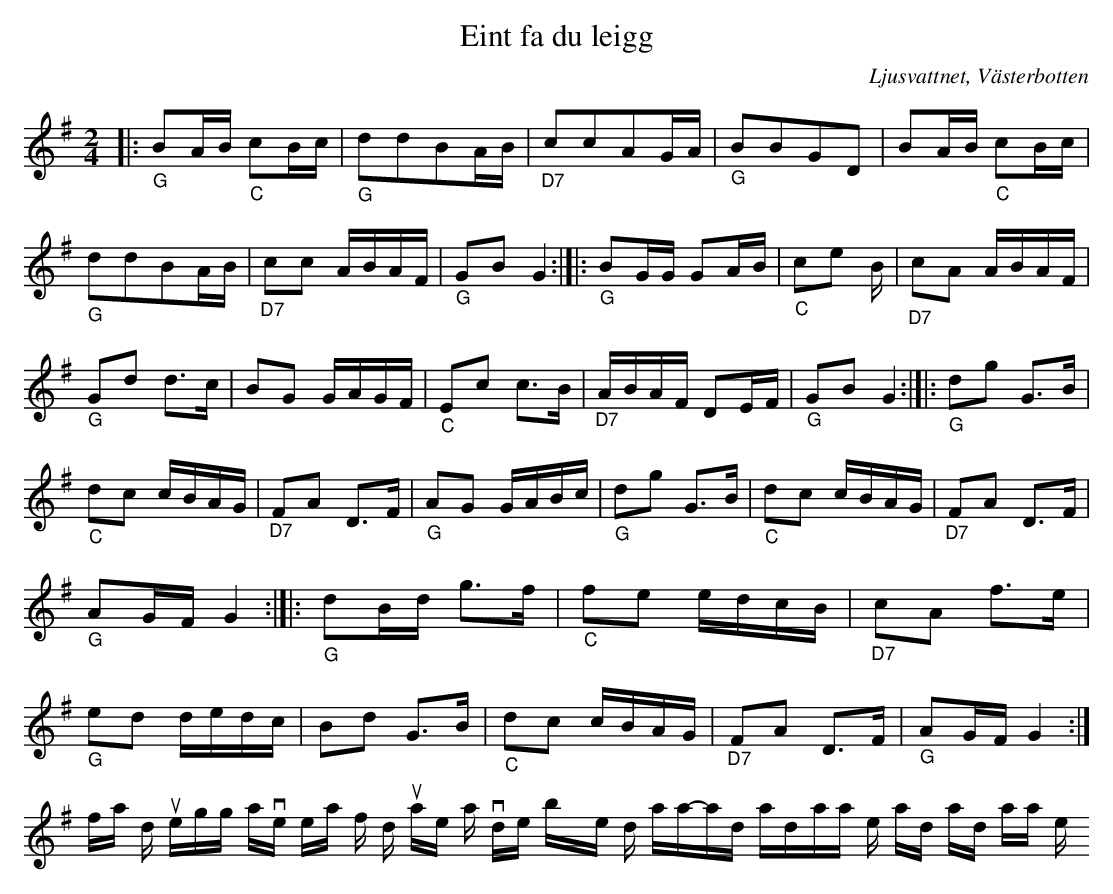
X:1
T:Eint fa du leigg
O:Ljusvattnet, Västerbotten
M:2/4
L:1/16
K:G
|:"_G" B2AB "_C" c2Bc | "_G" d2d2B2AB | "_D7"c2c2A2GA | "_G" B2B2G2D2 |B2AB "_C" c2Bc |"_G" d2d2B2AB |"_D7" c2c2 ABAF | "_G" G2B2 G4  :|]|: "_G" B2GG G2AB | "_C" c2e2 23B | "_D7" c2A2 ABAF | "_G" G2d2 d3c | B2G2 GAGF | "_C" E2c2 c3B | "_D7" ABAF D2EF | "_G" G2B2 G4 :|]|: "_G" d2g2 G3B | "_C" d2c2 cBAG |"_D7" F2A2 D3F | "_G" A2G2 GABc | "_G" d2g2 G3B | "_C" d2c2 cBAG | "_D7" F2A2 D3F | "_G" A2GF G4 :|[|: "_G" d2Bd g3f |"_C" f2e2 edcB | "_D7" c2A2 f3e | "_G" e2d2 dedc | B2d2 G3B | "_C" d2c2 cBAG | "_D7" F2A2 D3F | "_G" A2GF G4:|]
\\
\\
Int fa du leigg atve steinta miin förrrän du taije av dej böxern diin\\
tralla-tradi radi-rallan lej tradi radi rallan lej\\
